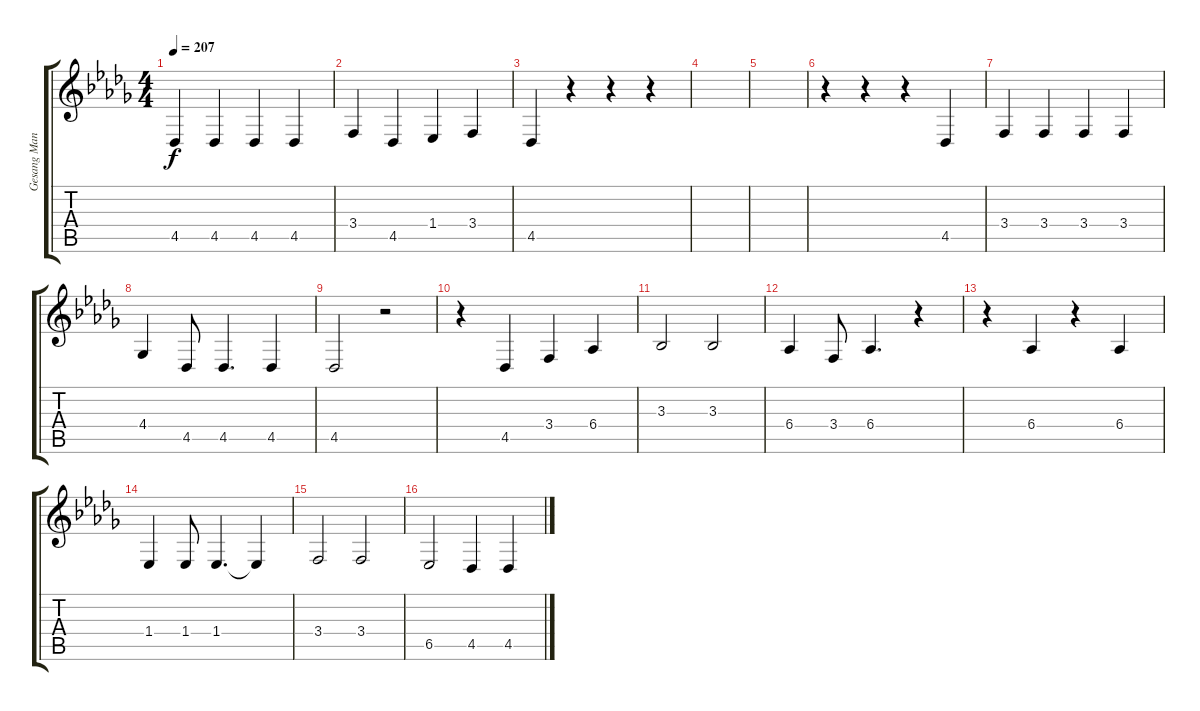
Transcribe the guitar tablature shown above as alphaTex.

\track ("Gesang Mann" "Gesang Man") {instrument vibraphone}
\staff {score tabs}
\tuning (E4 B3 G3 D3 A2 E2) {hide}
\ts (4 4)
\tempo 207
\clef g2
\ks bbminor
4.5{t}.4{dy f} 4.5.4 4.5.4 4.5.4 |
3.4.4 4.5.4 1.4.4 3.4.4 |
4.5.4 r.4 r.4 r.4 |
|
|
r.4 r.4 r.4 4.5.4 |
3.4.4 3.4.4 3.4.4 3.4.4 |
4.4.4 4.5.8 4.5.4{d} 4.5.4 |
4.5.2 r.2 |
r.4 4.5.4 3.4.4 6.4.4 |
3.3.2 3.3.2 |
6.4.4 3.4.8 6.4.4{d} r.4 |
r.4 6.4.4 r.4 6.4.4 |
1.4.4 1.4.8 1.4.4{d} 1.4{t}.4 |
3.4.2 3.4.2 |
6.5.2 4.5.4 4.5.4
